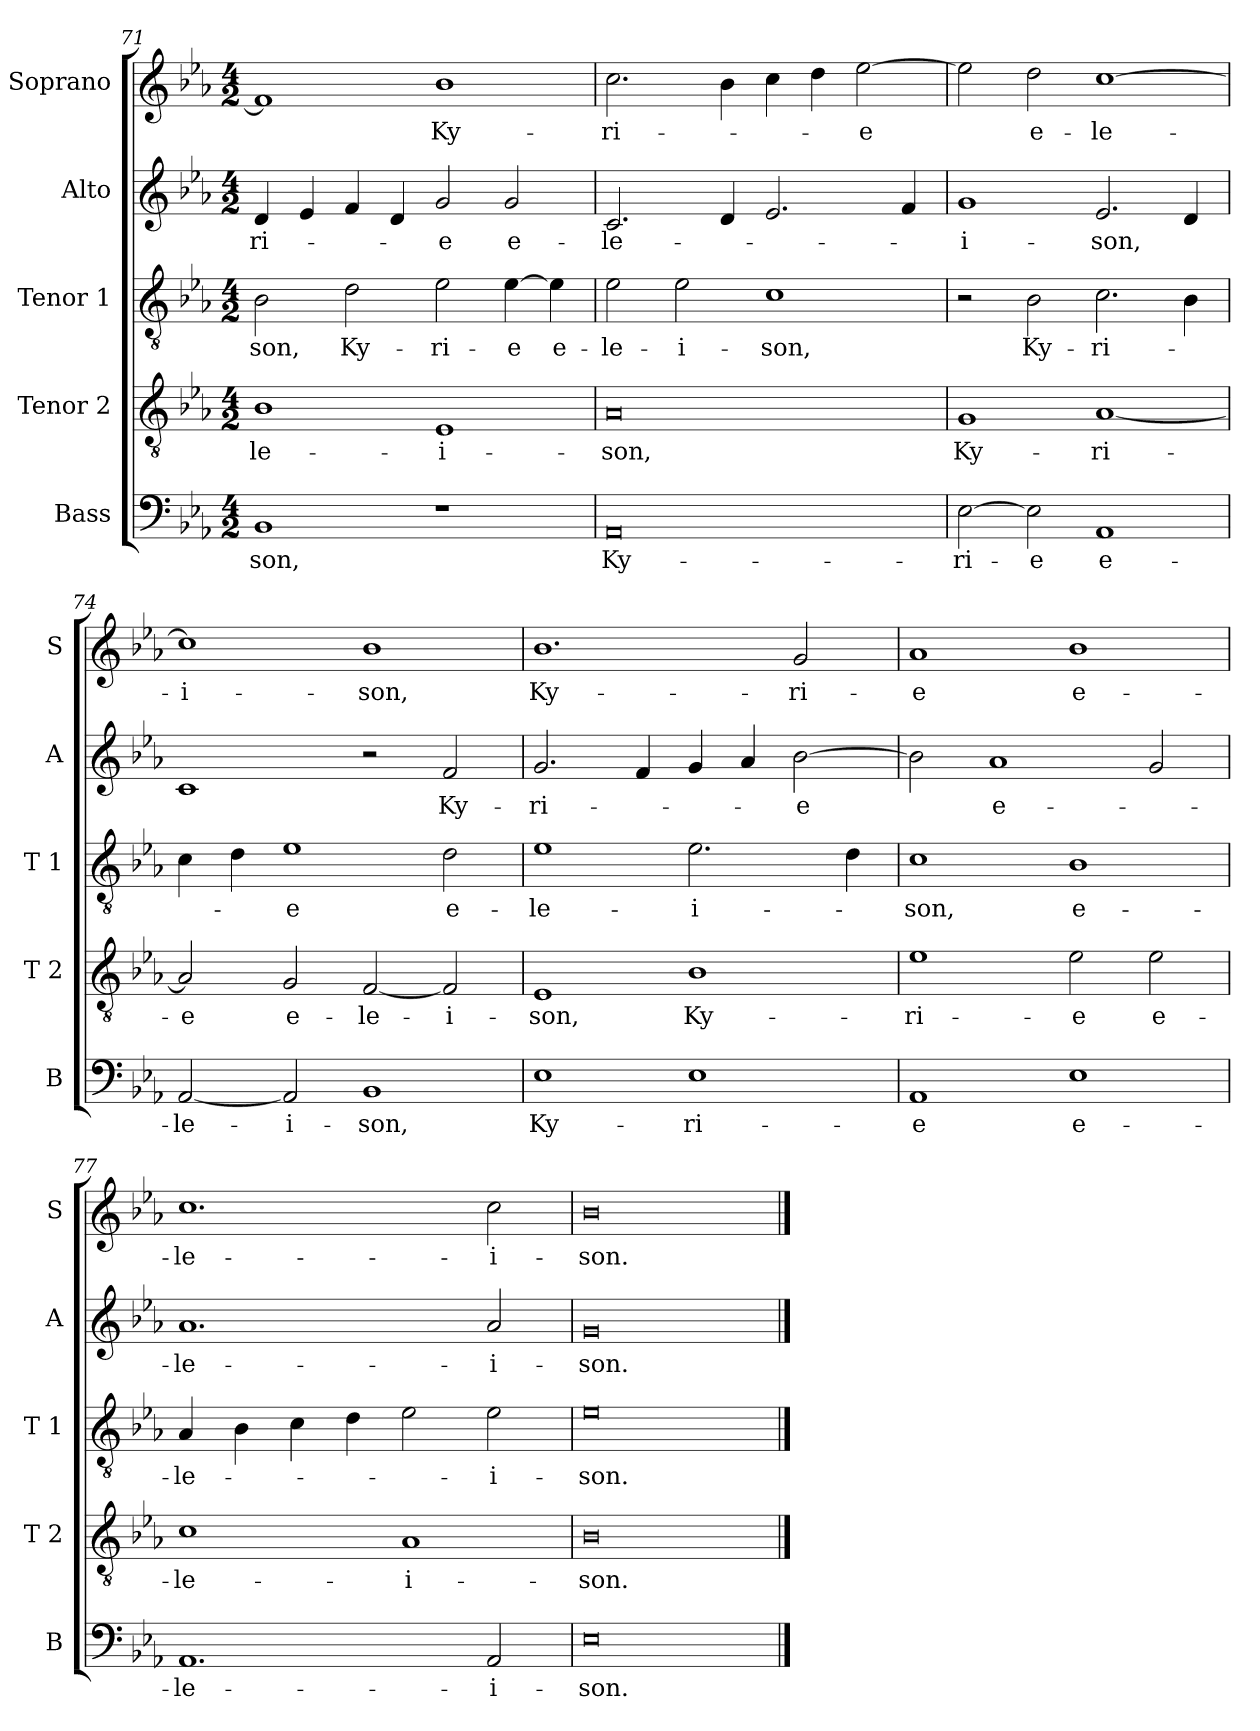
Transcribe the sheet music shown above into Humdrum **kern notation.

**kern	**text	**kern	**text	**kern	**text	**kern	**text	**kern	**text
*part5	*part5	*part4	*part4	*part3	*part3	*part2	*part2	*part1	*part1
*staff5	*staff5	*staff4	*staff4	*staff3	*staff3	*staff2	*staff2	*staff1	*staff1
*I"Bass	*	*I"Tenor 2	*	*I"Tenor 1	*	*I"Alto	*	*I"Soprano	*
*I'B	*	*I'T 2	*	*I'T 1	*	*I'A	*	*I'S	*
*clefF4	*	*clefGv2	*	*clefGv2	*	*clefG2	*	*clefG2	*
*k[b-e-a-]	*	*k[b-e-a-]	*	*k[b-e-a-]	*	*k[b-e-a-]	*	*k[b-e-a-]	*
*E-:	*	*E-:	*	*E-:	*	*E-:	*	*E-:	*
*M4/2	*	*M4/2	*	*M4/2	*	*M4/2	*	*M4/2	*
=71	=71	=71	=71	=71	=71	=71	=71	=71	=71
!	!LO:LY:b	!	!LO:LY:b	!	!LO:LY:b	!	!LO:LY:b	!	!
1BB-	-son,	1B-	-le-	2B-\	-son,	4d/	-ri-	1f]	.
.	.	.	.	.	.	4e-/	.	.	.
!	!	!	!	!	!LO:LY:b	!	!	!	!
.	.	.	.	2d\	Ky-	4f/	.	.	.
.	.	.	.	.	.	4d/	.	.	.
!	!	!	!LO:LY:b	!	!LO:LY:b	!	!LO:LY:b	!	!LO:LY:b
1r	.	1E-	-i-	2e-\	-ri-	2g/	-e	1b-	Ky-
!	!	!	!	!	!LO:LY:b	!	!LO:LY:b	!	!
.	.	.	.	[4e-\	-e	2g/	e-	.	.
!	!	!	!	!	!LO:LY:b	!	!	!	!
.	.	.	.	4e-\]	e-	.	.	.	.
=72	=72	=72	=72	=72	=72	=72	=72	=72	=72
!	!LO:LY:b	!	!LO:LY:b	!	!LO:LY:b	!	!LO:LY:b	!	!LO:LY:b
0AA-	Ky-	0A-	-son,	2e-\	-le-	2.c/	-le-	2.cc\	-ri-
!	!	!	!	!	!LO:LY:b	!	!	!	!
.	.	.	.	2e-\	-i-	.	.	.	.
.	.	.	.	.	.	4d/	.	4b-\	.
!	!	!	!	!	!LO:LY:b	!	!	!	!
.	.	.	.	1c	-son,	2.e-/	.	4cc\	.
.	.	.	.	.	.	.	.	4dd\	.
!	!	!	!	!	!	!	!	!	!LO:LY:b
.	.	.	.	.	.	.	.	[2ee-\	-e
.	.	.	.	.	.	4f/	.	.	.
!!LO:LB:g=z
=73	=73	=73	=73	=73	=73	=73	=73	=73	=73
!	!LO:LY:b	!	!LO:LY:b	!	!	!	!LO:LY:b	!	!
[2E-\	-ri-	1G	Ky-	2r	.	1g	-i-	2ee-\]	.
!	!LO:LY:b	!	!	!	!LO:LY:b	!	!	!	!LO:LY:b
2E-\]	-e	.	.	2B-\	Ky-	.	.	2dd\	e-
!	!LO:LY:b	!	!LO:LY:b	!	!LO:LY:b	!	!LO:LY:b	!	!LO:LY:b
1AA-	e-	[1A-	-ri-	2.c\	-ri-	2.e-/	-son,	[1cc	-le-
.	.	.	.	4B-\	.	4d/	.	.	.
=74	=74	=74	=74	=74	=74	=74	=74	=74	=74
!	!LO:LY:b	!	!LO:LY:b	!	!	!	!	!	!LO:LY:b
[2AA-/	-le-	2A-/]	-e	4c\	.	1c	.	1cc]	-i-
.	.	.	.	4d\	.	.	.	.	.
!	!LO:LY:b	!	!LO:LY:b	!	!LO:LY:b	!	!	!	!
2AA-/]	-i-	2G/	e-	1e-	-e	.	.	.	.
!	!LO:LY:b	!	!LO:LY:b	!	!	!	!	!	!LO:LY:b
1BB-	-son,	[2F/	-le-	.	.	2r	.	1b-	-son,
!	!	!	!LO:LY:b	!	!LO:LY:b	!	!LO:LY:b	!	!
.	.	2F/]	-i-	2d\	e-	2f/	Ky-	.	.
=75	=75	=75	=75	=75	=75	=75	=75	=75	=75
!	!LO:LY:b	!	!LO:LY:b	!	!LO:LY:b	!	!LO:LY:b	!	!LO:LY:b
1E-	Ky-	1E-	-son,	1e-	-le-	2.g/	-ri-	1.b-	Ky-
.	.	.	.	.	.	4f/	.	.	.
!	!LO:LY:b	!	!LO:LY:b	!	!LO:LY:b	!	!	!	!
1E-	-ri-	1B-	Ky-	2.e-\	-i-	4g/	.	.	.
.	.	.	.	.	.	4a-/	.	.	.
!	!	!	!	!	!	!	!LO:LY:b	!	!LO:LY:b
.	.	.	.	.	.	[2b-\	-e	2g/	-ri-
.	.	.	.	4d\	.	.	.	.	.
=76	=76	=76	=76	=76	=76	=76	=76	=76	=76
!	!LO:LY:b	!	!LO:LY:b	!	!LO:LY:b	!	!	!	!LO:LY:b
1AA-	-e	1e-	-ri-	1c	-son,	2b-\]	.	1a-	-e
!	!	!	!	!	!	!	!LO:LY:b	!	!
.	.	.	.	.	.	1a-	e-	.	.
!	!LO:LY:b	!	!LO:LY:b	!	!LO:LY:b	!	!	!	!LO:LY:b
1E-	e-	2e-\	-e	1B-	e-	.	.	1b-	e-
!	!	!	!LO:LY:b	!	!	!	!	!	!
.	.	2e-\	e-	.	.	2g/	.	.	.
=77	=77	=77	=77	=77	=77	=77	=77	=77	=77
!	!LO:LY:b	!	!LO:LY:b	!	!LO:LY:b	!	!LO:LY:b	!	!LO:LY:b
1.AA-	-le-	1c	-le-	4A-/	-le-	1.a-	-le-	1.cc	-le-
.	.	.	.	4B-\	.	.	.	.	.
.	.	.	.	4c\	.	.	.	.	.
.	.	.	.	4d\	.	.	.	.	.
!	!	!	!LO:LY:b	!	!	!	!	!	!
.	.	1A-	-i-	2e-\	.	.	.	.	.
!	!LO:LY:b	!	!	!	!LO:LY:b	!	!LO:LY:b	!	!LO:LY:b
2AA-/	-i-	.	.	2e-\	-i-	2a-/	-i-	2cc\	-i-
=78	=78	=78	=78	=78	=78	=78	=78	=78	=78
!	!LO:LY:b	!	!LO:LY:b	!	!LO:LY:b	!	!LO:LY:b	!	!LO:LY:b
0E-	-son.	0B-	-son.	0e-	-son.	0g	-son.	0b-	-son.
==	==	==	==	==	==	==	==	==	==
*-	*-	*-	*-	*-	*-	*-	*-	*-	*-
